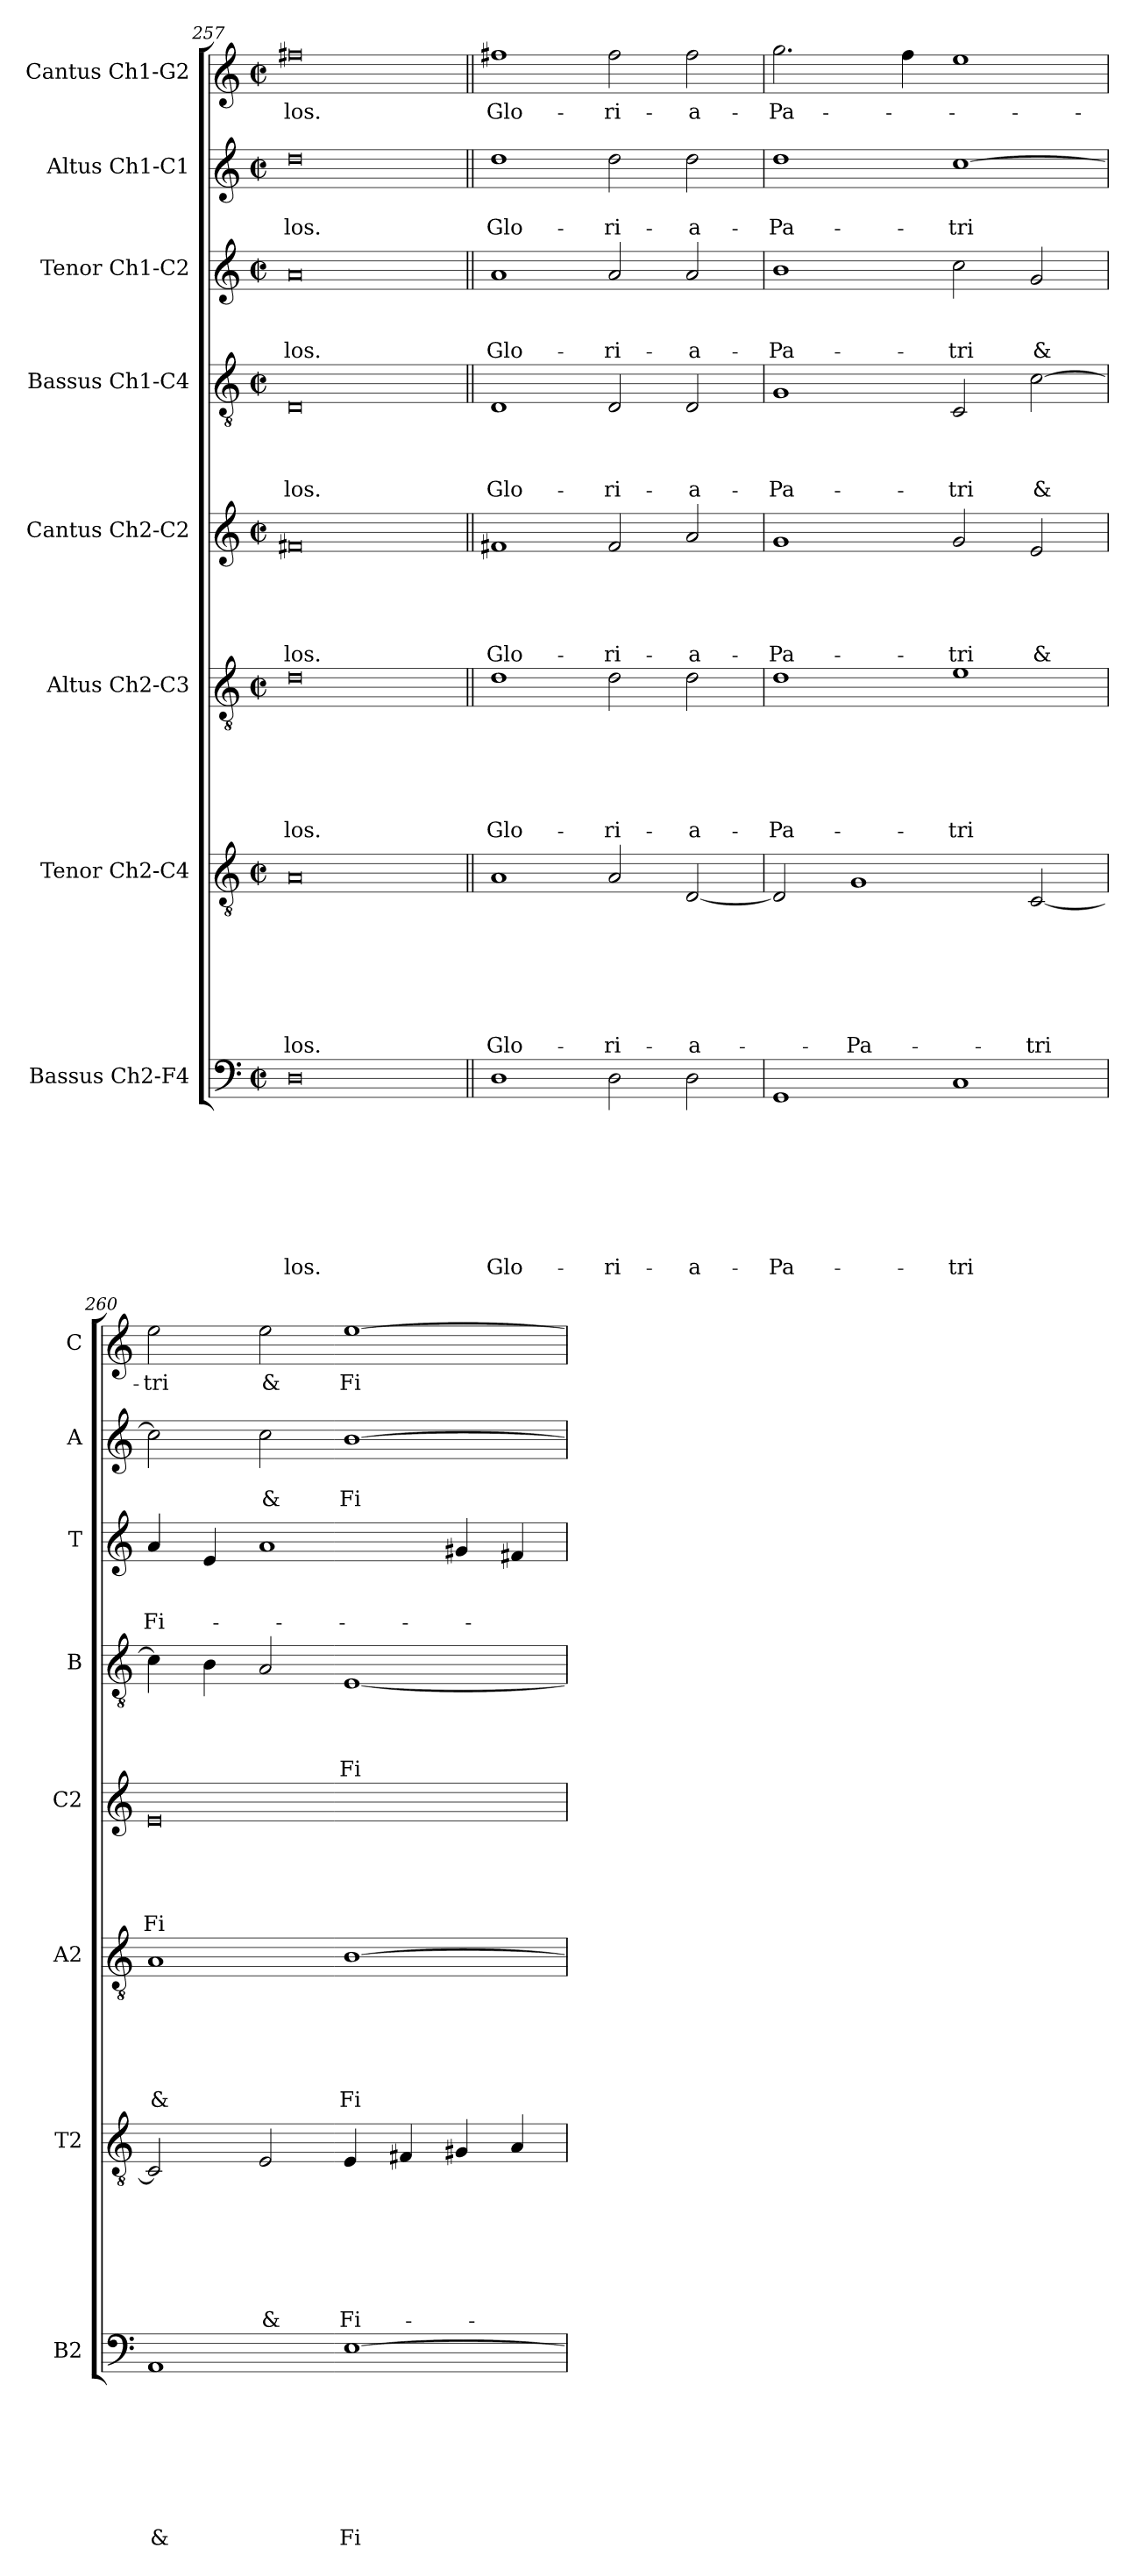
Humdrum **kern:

**kern	**text	**text	**text	**text	**text	**text	**text	**text	**kern	**text	**text	**text	**text	**text	**text	**text	**kern	**text	**text	**text	**text	**text	**text	**kern	**text	**text	**text	**text	**text	**kern	**text	**text	**text	**text	**kern	**text	**text	**text	**kern	**text	**text	**kern	**text
*part8	*part8	*part8	*part8	*part8	*part8	*part8	*part8	*part8	*part7	*part7	*part7	*part7	*part7	*part7	*part7	*part7	*part6	*part6	*part6	*part6	*part6	*part6	*part6	*part5	*part5	*part5	*part5	*part5	*part5	*part4	*part4	*part4	*part4	*part4	*part3	*part3	*part3	*part3	*part2	*part2	*part2	*part1	*part1
*staff8	*staff8	*staff8	*staff8	*staff8	*staff8	*staff8	*staff8	*staff8	*staff7	*staff7	*staff7	*staff7	*staff7	*staff7	*staff7	*staff7	*staff6	*staff6	*staff6	*staff6	*staff6	*staff6	*staff6	*staff5	*staff5	*staff5	*staff5	*staff5	*staff5	*staff4	*staff4	*staff4	*staff4	*staff4	*staff3	*staff3	*staff3	*staff3	*staff2	*staff2	*staff2	*staff1	*staff1
*I"Bassus Ch2-F4	*	*	*	*	*	*	*	*	*I"Tenor Ch2-C4	*	*	*	*	*	*	*	*I"Altus Ch2-C3	*	*	*	*	*	*	*I"Cantus Ch2-C2	*	*	*	*	*	*I"Bassus Ch1-C4	*	*	*	*	*I"Tenor Ch1-C2	*	*	*	*I"Altus Ch1-C1	*	*	*I"Cantus Ch1-G2	*
*I'B2	*	*	*	*	*	*	*	*	*I'T2	*	*	*	*	*	*	*	*I'A2	*	*	*	*	*	*	*I'C2	*	*	*	*	*	*I'B	*	*	*	*	*I'T	*	*	*	*I'A	*	*	*I'C	*
*clefF4	*	*	*	*	*	*	*	*	*clefGv2	*	*	*	*	*	*	*	*clefGv2	*	*	*	*	*	*	*clefG2	*	*	*	*	*	*clefGv2	*	*	*	*	*clefG2	*	*	*	*clefG2	*	*	*clefG2	*
*k[]	*	*	*	*	*	*	*	*	*k[]	*	*	*	*	*	*	*	*k[]	*	*	*	*	*	*	*k[]	*	*	*	*	*	*k[]	*	*	*	*	*k[]	*	*	*	*k[]	*	*	*k[]	*
*C:	*	*	*	*	*	*	*	*	*C:	*	*	*	*	*	*	*	*C:	*	*	*	*	*	*	*C:	*	*	*	*	*	*C:	*	*	*	*	*C:	*	*	*	*C:	*	*	*C:	*
*M2/2	*	*	*	*	*	*	*	*	*M2/2	*	*	*	*	*	*	*	*M2/2	*	*	*	*	*	*	*M2/2	*	*	*	*	*	*M2/2	*	*	*	*	*M2/2	*	*	*	*M2/2	*	*	*M2/2	*
*met(c|)	*	*	*	*	*	*	*	*	*met(c|)	*	*	*	*	*	*	*	*met(c|)	*	*	*	*	*	*	*met(c|)	*	*	*	*	*	*met(c|)	*	*	*	*	*met(c|)	*	*	*	*met(c|)	*	*	*met(c|)	*
=257	=257	=257	=257	=257	=257	=257	=257	=257	=257	=257	=257	=257	=257	=257	=257	=257	=257	=257	=257	=257	=257	=257	=257	=257	=257	=257	=257	=257	=257	=257	=257	=257	=257	=257	=257	=257	=257	=257	=257	=257	=257	=257	=257
!	!	!	!	!	!	!	!	!LO:LY:b	!	!	!	!	!	!	!	!LO:LY:b	!	!	!	!	!	!	!LO:LY:b	!	!	!	!	!	!LO:LY:b	!	!	!	!	!LO:LY:b	!	!	!	!LO:LY:b	!	!	!LO:LY:b	!	!LO:LY:b
0D	.	.	.	.	.	.	.	-los.	0A	.	.	.	.	.	.	-los.	0d	.	.	.	.	.	-los.	0f#X	.	.	.	.	-los.	0D	.	.	.	-los.	0a	.	.	-los.	0dd	.	-los.	0ff#X	-los.
=258||	=258||	=258||	=258||	=258||	=258||	=258||	=258||	=258||	=258||	=258||	=258||	=258||	=258||	=258||	=258||	=258||	=258||	=258||	=258||	=258||	=258||	=258||	=258||	=258||	=258||	=258||	=258||	=258||	=258||	=258||	=258||	=258||	=258||	=258||	=258||	=258||	=258||	=258||	=258||	=258||	=258||	=258||	=258||
!	!	!	!	!	!	!	!	!LO:LY:b	!	!	!	!	!	!	!	!LO:LY:b	!	!	!	!	!	!	!LO:LY:b	!	!	!	!	!	!LO:LY:b	!	!	!	!	!LO:LY:b	!	!	!	!LO:LY:b	!	!	!LO:LY:b	!	!LO:LY:b
1D	.	.	.	.	.	.	.	Glo-	1A	.	.	.	.	.	.	Glo-	1d	.	.	.	.	.	Glo-	1f#X	.	.	.	.	Glo-	1D	.	.	.	Glo-	1a	.	.	Glo-	1dd	.	Glo-	1ff#X	Glo-
!	!	!	!	!	!	!	!	!LO:LY:b	!	!	!	!	!	!	!	!LO:LY:b	!	!	!	!	!	!	!LO:LY:b	!	!	!	!	!	!LO:LY:b	!	!	!	!	!LO:LY:b	!	!	!	!LO:LY:b	!	!	!LO:LY:b	!	!LO:LY:b
2D\	.	.	.	.	.	.	.	-ri-	2A/	.	.	.	.	.	.	-ri-	2d\	.	.	.	.	.	-ri-	2f#/	.	.	.	.	-ri-	2D/	.	.	.	-ri-	2a/	.	.	-ri-	2dd\	.	-ri-	2ff#\	-ri-
!	!	!	!	!	!	!	!	!LO:LY:b	!	!	!	!	!	!	!	!LO:LY:b	!	!	!	!	!	!	!LO:LY:b	!	!	!	!	!	!LO:LY:b	!	!	!	!	!LO:LY:b	!	!	!	!LO:LY:b	!	!	!LO:LY:b	!	!LO:LY:b
2D\	.	.	.	.	.	.	.	-a-	[2D/	.	.	.	.	.	.	-a-	2d\	.	.	.	.	.	-a-	2a/	.	.	.	.	-a-	2D/	.	.	.	-a-	2a/	.	.	-a-	2dd\	.	-a-	2ff#\	-a-
=259	=259	=259	=259	=259	=259	=259	=259	=259	=259	=259	=259	=259	=259	=259	=259	=259	=259	=259	=259	=259	=259	=259	=259	=259	=259	=259	=259	=259	=259	=259	=259	=259	=259	=259	=259	=259	=259	=259	=259	=259	=259	=259	=259
!	!	!	!	!	!	!	!	!LO:LY:b	!	!	!	!	!	!	!	!	!	!	!	!	!	!	!LO:LY:b	!	!	!	!	!	!LO:LY:b	!	!	!	!	!LO:LY:b	!	!	!	!LO:LY:b	!	!	!LO:LY:b	!	!LO:LY:b
1GG	.	.	.	.	.	.	.	-Pa-	2D/]	.	.	.	.	.	.	.	1d	.	.	.	.	.	-Pa-	1g	.	.	.	.	-Pa-	1G	.	.	.	-Pa-	1b	.	.	-Pa-	1dd	.	-Pa-	2.gg\	-Pa-
!	!	!	!	!	!	!	!	!	!	!	!	!	!	!	!	!LO:LY:b	!	!	!	!	!	!	!	!	!	!	!	!	!	!	!	!	!	!	!	!	!	!	!	!	!	!	!
.	.	.	.	.	.	.	.	.	1G	.	.	.	.	.	.	-Pa-	.	.	.	.	.	.	.	.	.	.	.	.	.	.	.	.	.	.	.	.	.	.	.	.	.	.	.
.	.	.	.	.	.	.	.	.	.	.	.	.	.	.	.	.	.	.	.	.	.	.	.	.	.	.	.	.	.	.	.	.	.	.	.	.	.	.	.	.	.	4ff\	.
!	!	!	!	!	!	!	!	!LO:LY:b	!	!	!	!	!	!	!	!	!	!	!	!	!	!	!LO:LY:b	!	!	!	!	!	!LO:LY:b	!	!	!	!	!LO:LY:b	!	!	!	!LO:LY:b	!	!	!LO:LY:b	!	!
1C	.	.	.	.	.	.	.	-tri	.	.	.	.	.	.	.	.	1e	.	.	.	.	.	-tri	2g/	.	.	.	.	-tri	2C/	.	.	.	-tri	2cc\	.	.	-tri	[1cc	.	-tri	1ee	.
!	!	!	!	!	!	!	!	!	!	!	!	!	!	!	!	!LO:LY:b	!	!	!	!	!	!	!	!	!	!	!	!	!LO:LY:b	!	!	!	!	!LO:LY:b	!	!	!	!LO:LY:b	!	!	!	!	!
.	.	.	.	.	.	.	.	.	[2C/	.	.	.	.	.	.	-tri	.	.	.	.	.	.	.	2e/	.	.	.	.	&	[2c\	.	.	.	&	2g/	.	.	&	.	.	.	.	.
=260	=260	=260	=260	=260	=260	=260	=260	=260	=260	=260	=260	=260	=260	=260	=260	=260	=260	=260	=260	=260	=260	=260	=260	=260	=260	=260	=260	=260	=260	=260	=260	=260	=260	=260	=260	=260	=260	=260	=260	=260	=260	=260	=260
!	!	!	!	!	!	!	!	!LO:LY:b	!	!	!	!	!	!	!	!	!	!	!	!	!	!	!LO:LY:b	!	!	!	!	!	!LO:LY:b	!	!	!	!	!	!	!	!	!LO:LY:b	!	!	!	!	!LO:LY:b
1AA	.	.	.	.	.	.	.	&	2C/]	.	.	.	.	.	.	.	1A	.	.	.	.	.	&	0e	.	.	.	.	Fi-	4c\]	.	.	.	.	4a/	.	.	Fi-	2cc\]	.	.	2ee\	-tri
.	.	.	.	.	.	.	.	.	.	.	.	.	.	.	.	.	.	.	.	.	.	.	.	.	.	.	.	.	.	4B\	.	.	.	.	4e/	.	.	.	.	.	.	.	.
!	!	!	!	!	!	!	!	!	!	!	!	!	!	!	!	!LO:LY:b	!	!	!	!	!	!	!	!	!	!	!	!	!	!	!	!	!	!	!	!	!	!	!	!	!LO:LY:b	!	!LO:LY:b
.	.	.	.	.	.	.	.	.	2E/	.	.	.	.	.	.	&	.	.	.	.	.	.	.	.	.	.	.	.	.	2A/	.	.	.	.	1a	.	.	.	2cc\	.	&	2ee\	&
!	!	!	!	!	!	!	!	!LO:LY:b	!	!	!	!	!	!	!	!LO:LY:b	!	!	!	!	!	!	!LO:LY:b	!	!	!	!	!	!	!	!	!	!	!LO:LY:b	!	!	!	!	!	!	!LO:LY:b	!	!LO:LY:b
[1E	.	.	.	.	.	.	.	Fi-	4E/	.	.	.	.	.	.	Fi-	[1B	.	.	.	.	.	Fi-	.	.	.	.	.	.	[1E	.	.	.	Fi-	.	.	.	.	[1b	.	Fi-	[1ee	Fi-
.	.	.	.	.	.	.	.	.	4F#X/	.	.	.	.	.	.	.	.	.	.	.	.	.	.	.	.	.	.	.	.	.	.	.	.	.	.	.	.	.	.	.	.	.	.
.	.	.	.	.	.	.	.	.	4G#X/	.	.	.	.	.	.	.	.	.	.	.	.	.	.	.	.	.	.	.	.	.	.	.	.	.	4g#X/	.	.	.	.	.	.	.	.
.	.	.	.	.	.	.	.	.	4A/	.	.	.	.	.	.	.	.	.	.	.	.	.	.	.	.	.	.	.	.	.	.	.	.	.	4f#X/	.	.	.	.	.	.	.	.
=	=	=	=	=	=	=	=	=	=	=	=	=	=	=	=	=	=	=	=	=	=	=	=	=	=	=	=	=	=	=	=	=	=	=	=	=	=	=	=	=	=	=	=
*-	*-	*-	*-	*-	*-	*-	*-	*-	*-	*-	*-	*-	*-	*-	*-	*-	*-	*-	*-	*-	*-	*-	*-	*-	*-	*-	*-	*-	*-	*-	*-	*-	*-	*-	*-	*-	*-	*-	*-	*-	*-	*-	*-
